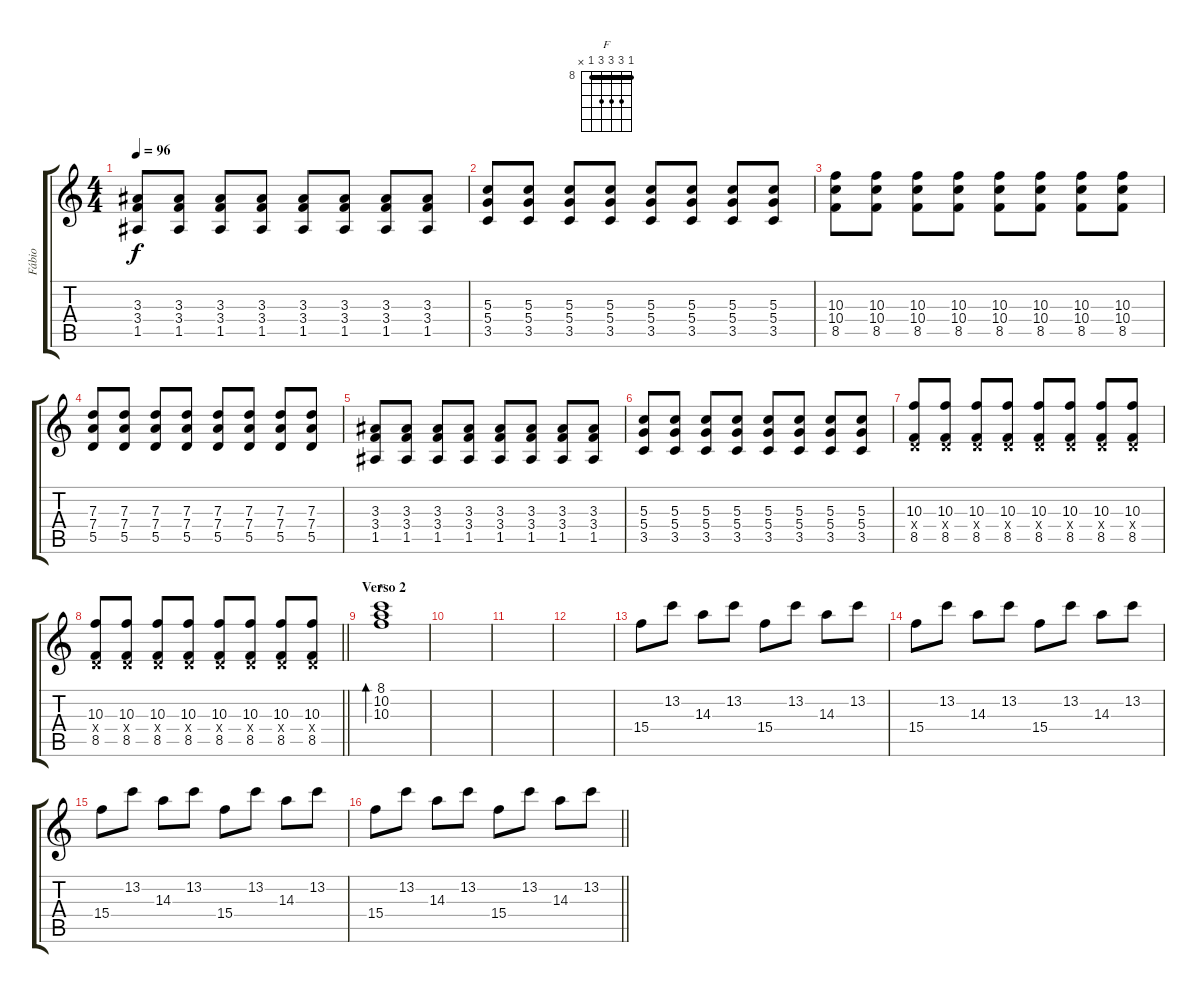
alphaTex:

\track ("Fábio" "Fábio") {instrument overdrivenguitar}
\staff {score tabs}
\tuning (E4 B3 G3 D3 A2 E2) {hide}
\chord ("F" 8 10 10 10 8 x) {firstfret 8 barre 8}
\ts (4 4)
\tempo 96
\clef g2
\ks c
(3.3 3.4 1.5).8{dy f} (3.3 3.4 1.5).8 (3.3 3.4 1.5).8 (3.3 3.4 1.5).8 (3.3 3.4 1.5).8 (3.3 3.4 1.5).8 (3.3 3.4 1.5).8 (3.3 3.4 1.5).8 |
(5.3 5.4 3.5).8 (5.3 5.4 3.5).8 (5.3 5.4 3.5).8 (5.3 5.4 3.5).8 (5.3 5.4 3.5).8 (5.3 5.4 3.5).8 (5.3 5.4 3.5).8 (5.3 5.4 3.5).8 |
(10.3 10.4 8.5).8 (10.3 10.4 8.5).8 (10.3 10.4 8.5).8 (10.3 10.4 8.5).8 (10.3 10.4 8.5).8 (10.3 10.4 8.5).8 (10.3 10.4 8.5).8 (10.3 10.4 8.5).8 |
(7.3 7.4 5.5).8 (7.3 7.4 5.5).8 (7.3 7.4 5.5).8 (7.3 7.4 5.5).8 (7.3 7.4 5.5).8 (7.3 7.4 5.5).8 (7.3 7.4 5.5).8 (7.3 7.4 5.5).8 |
(3.3 3.4 1.5).8 (3.3 3.4 1.5).8 (3.3 3.4 1.5).8 (3.3 3.4 1.5).8 (3.3 3.4 1.5).8 (3.3 3.4 1.5).8 (3.3 3.4 1.5).8 (3.3 3.4 1.5).8 |
(5.3 5.4 3.5).8 (5.3 5.4 3.5).8 (5.3 5.4 3.5).8 (5.3 5.4 3.5).8 (5.3 5.4 3.5).8 (5.3 5.4 3.5).8 (5.3 5.4 3.5).8 (5.3 5.4 3.5).8 |
(10.3 0.4{x} 8.5).8 (10.3 0.4{x} 8.5).8 (10.3 0.4{x} 8.5).8 (10.3 0.4{x} 8.5).8 (10.3 0.4{x} 8.5).8 (10.3 0.4{x} 8.5).8 (10.3 0.4{x} 8.5).8 (10.3 0.4{x} 8.5).8 |
\barLineRight lightlight
(10.3 0.4{x} 8.5).8 (10.3 0.4{x} 8.5).8 (10.3 0.4{x} 8.5).8 (10.3 0.4{x} 8.5).8 (10.3 0.4{x} 8.5).8 (10.3 0.4{x} 8.5).8 (10.3 0.4{x} 8.5).8 (10.3 0.4{x} 8.5).8 |
\section ("" "Verso 2")
(8.1 10.2 10.3).1{bd 480 ch "F" volume 0} |
|
|
|
15.4.8{volume 7 instrument electricguitarjazz} 13.2.8 14.3.8 13.2.8 15.4.8 13.2.8 14.3.8 13.2.8 |
15.4.8 13.2.8 14.3.8 13.2.8 15.4.8 13.2.8 14.3.8 13.2.8 |
15.4.8 13.2.8 14.3.8 13.2.8 15.4.8 13.2.8 14.3.8 13.2.8 |
\barLineRight lightlight
15.4.8 13.2.8 14.3.8 13.2.8 15.4.8 13.2.8 14.3.8 13.2.8
